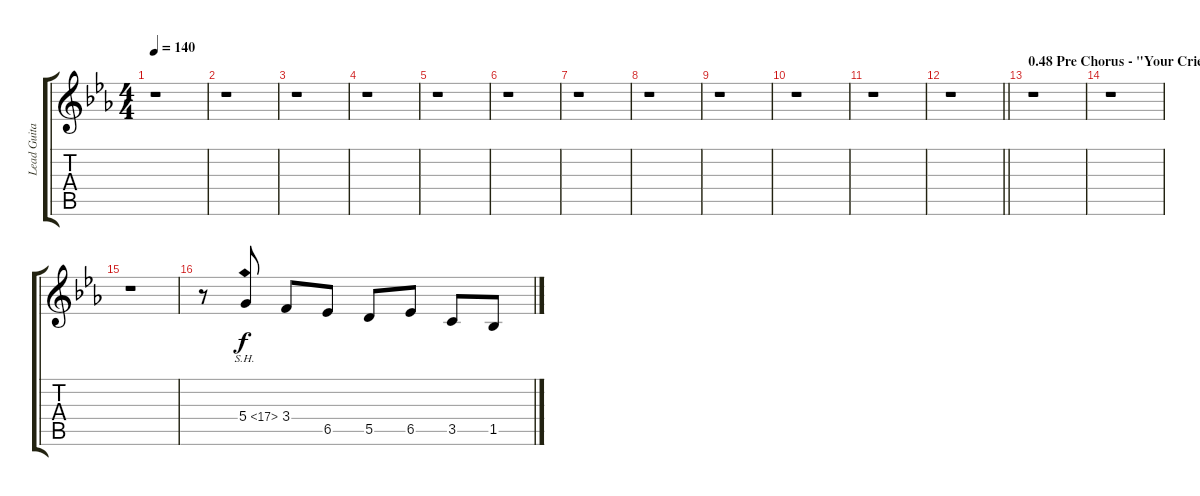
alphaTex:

\track ("Lead Guitar" "Lead Guita") {instrument distortionguitar}
\staff {score tabs}
\tuning (E4 B3 G3 D3 A2 E2) {hide}
\ts (4 4)
\tempo 140
\clef g2
\ks cminor
r.1{dy f} |
r.1 |
r.1 |
r.1 |
r.1 |
r.1 |
r.1 |
r.1 |
r.1 |
r.1 |
r.1 |
\barLineRight lightlight
r.1 |
\section ("" "0.48 Pre Chorus - \"Your Cries\"")
r.1 |
r.1 |
r.1 |
r.8 5.4{sh 12}.8 3.4.8 6.5.8 5.5.8 6.5.8 3.5.8 1.5.8
